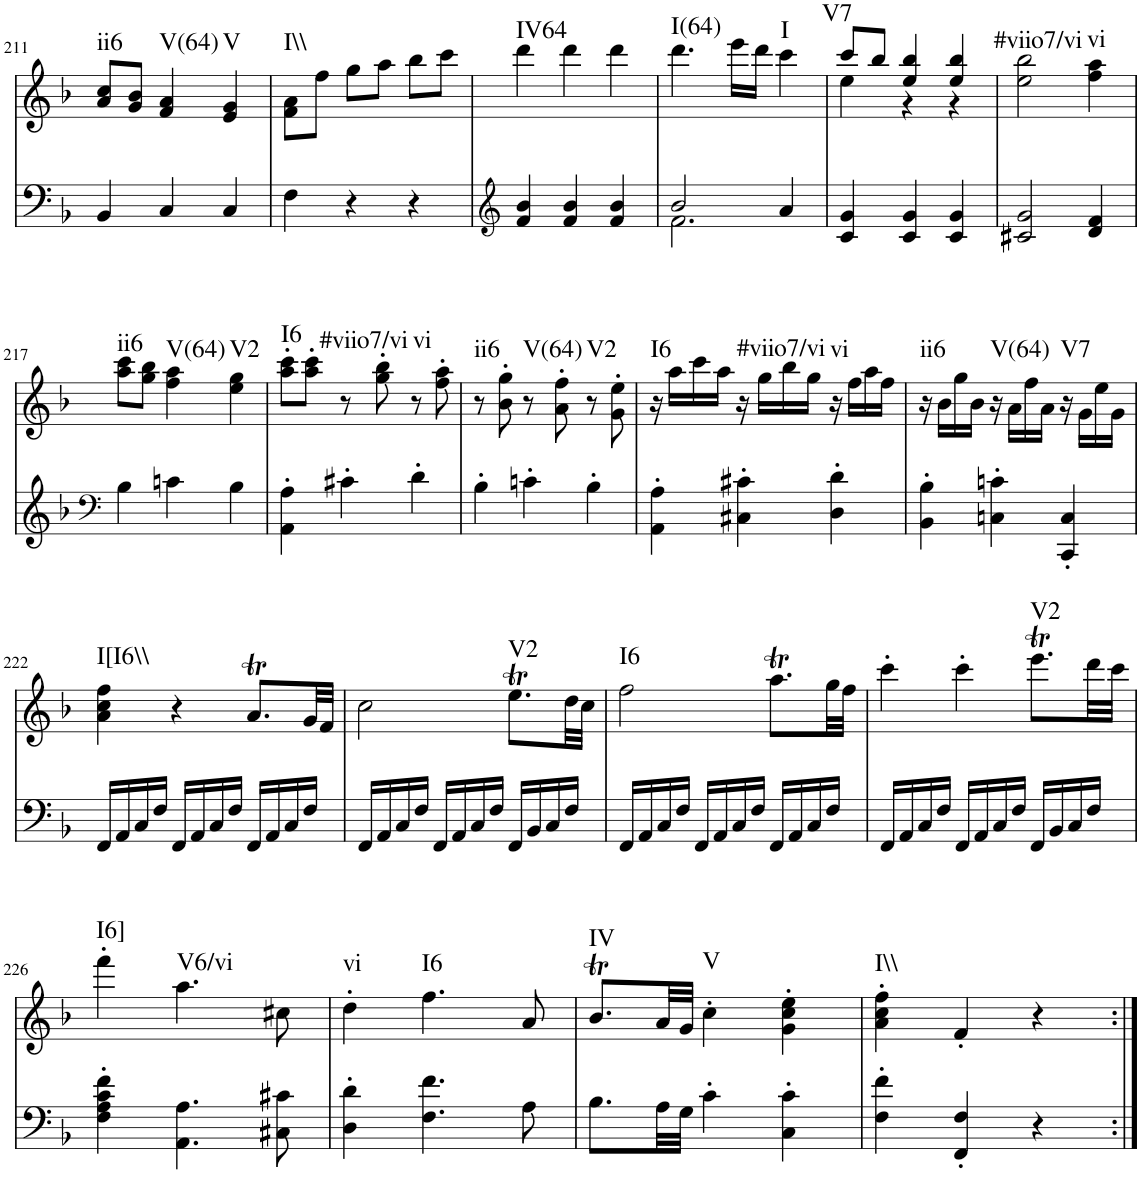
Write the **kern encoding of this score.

**kern	**kern	**harte
*part1	*part1	*part1
*staff2	*staff1	*
*I"Piano, Piano right	*	*
*I'Pno.	*	*
!!LO:PB:g=z
*clefF4	*clefG2	*
*k[b-]	*k[b-]	*
*M3/4	*M3/4	*
=211	=211	=211
!	!	!LO:H:kt=ii6
4BB-/	8a/ 8cc/L	N
.	8g/ 8b-/J	.
!	!	!LO:H:kt=V(64)
4C/	4f/ 4a/	N
!	!	!LO:H:kt=V
4C/	4e/ 4g/	N
=212	=212	=212
!	!	!LO:H:kt=I\\
4F\	8f\ 8a\L	N
.	8ff\J	.
4r	8gg\L	.
.	8aa\J	.
4r	8bb-\L	.
.	8ccc\J	.
=213	=213	=213
*clefG2	*	*
!	!	!LO:H:kt=IV64
4f/ 4b-/	4ddd\	N
4f/ 4b-/	4ddd\	.
4f/ 4b-/	4ddd\	.
=214	=214	=214
*^	*	*
!	!	!	!LO:H:kt=I(64)
2b-/	2.f\	4.ddd\	N
.	.	16eee\LL	.
.	.	16ddd\JJ	.
!	!	!	!LO:H:kt=I
4a/	.	4ccc\	N
*v	*v	*	*
=215	=215	=215
*	*^	*
!	!	!	!LO:H:kt=V7
4c/ 4g/	8ccc/L	4ee\	N
.	8bb-/J	.	.
4c/ 4g/	4ee/ 4bb-/	4r	.
4c/ 4g/	4ee/ 4bb-/	4r	.
=216	=216	=216	=216
!	!	!	!LO:H:kt=#viio7/vi
*	*v	*v	*
2c#X/ 2g/	2ee\ 2bb-\	N
!	!	!LO:H:kt=vi
4d/ 4f/	4ff\ 4aa\	N
!!LO:LB:g=z
=217	=217	=217
*clefF4	*	*
!	!	!LO:H:kt=ii6
4B-\	8aa\ 8ccc\L	N
.	8gg\ 8bb-\J	.
!	!	!LO:H:kt=V(64)
4cn\	4ff\ 4aa\	N
!	!	!LO:H:kt=V2
4B-\	4ee\ 4gg\	N
=218	=218	=218
!	!	!LO:H:kt=I6
4AA\' 4A\'	8aa\' 8ccc\'L	N
.	8aa\' 8ccc\'J	.
!	!	!LO:H:kt=#viio7/vi
4c#X'\	8r	N
.	8gg\' 8bb-\'	.
!	!	!LO:H:kt=vi
4d'\	8r	N
.	8ff\' 8aa\'	.
=219	=219	=219
!	!	!LO:H:kt=ii6
4B-'\	8r	N
.	8b-\' 8gg\'	.
!	!	!LO:H:kt=V(64)
4cn'\	8r	N
.	8a\' 8ff\'	.
!	!	!LO:H:kt=V2
4B-'\	8r	N
.	8g\' 8ee\'	.
=220	=220	=220
!	!	!LO:H:kt=I6
4AA\' 4A\'	16r	N
.	16aa\LL	.
.	16ccc\	.
.	16aa\JJ	.
!	!	!LO:H:kt=#viio7/vi
4C#X\' 4c#X\'	16r	N
.	16gg\LL	.
.	16bb-\	.
.	16gg\JJ	.
!	!	!LO:H:kt=vi
4D\' 4d\'	16r	N
.	16ff\LL	.
.	16aa\	.
.	16ff\JJ	.
=221	=221	=221
!	!	!LO:H:kt=ii6
4BB-\' 4B-\'	16r	N
.	16b-\LL	.
.	16gg\	.
.	16b-\JJ	.
!	!	!LO:H:kt=V(64)
4Cn\' 4cn\'	16r	N
.	16a\LL	.
.	16ff\	.
.	16a\JJ	.
!	!	!LO:H:kt=V7
4CC/' 4C/'	16r	N
.	16g\LL	.
.	16ee\	.
.	16g\JJ	.
!!LO:LB:g=z
=222	=222	=222
!	!	!LO:H:kt=I[I6\\
16FF/LL	4a\ 4cc\ 4ff\	N
16AA/	.	.
16C/	.	.
16F/JJ	.	.
16FF/LL	4r	.
16AA/	.	.
16C/	.	.
16F/JJ	.	.
16FF/LL	8.at/L	.
16AA/	.	.
16C/	.	.
16F/JJ	32g/LL	.
.	32f/JJJ	.
=223	=223	=223
16FF/LL	2cc\	.
16AA/	.	.
16C/	.	.
16F/JJ	.	.
16FF/LL	.	.
16AA/	.	.
16C/	.	.
16F/JJ	.	.
!	!	!LO:H:kt=V2
16FF/LL	8.eet\L	N
16BB-/	.	.
16C/	.	.
16F/JJ	32dd\LL	.
.	32cc\JJJ	.
=224	=224	=224
!	!	!LO:H:kt=I6
16FF/LL	2ff\	N
16AA/	.	.
16C/	.	.
16F/JJ	.	.
16FF/LL	.	.
16AA/	.	.
16C/	.	.
16F/JJ	.	.
16FF/LL	8.aat\L	.
16AA/	.	.
16C/	.	.
16F/JJ	32gg\LL	.
.	32ff\JJJ	.
=225	=225	=225
16FF/LL	4ccc'\	.
16AA/	.	.
16C/	.	.
16F/JJ	.	.
16FF/LL	4ccc'\	.
16AA/	.	.
16C/	.	.
16F/JJ	.	.
!	!	!LO:H:kt=V2
16FF/LL	8.eeet\L	N
16BB-/	.	.
16C/	.	.
16F/JJ	32ddd\LL	.
.	32ccc\JJJ	.
!!LO:LB:g=z
=226	=226	=226
!	!	!LO:H:kt=I6]
4F\' 4A\' 4c\' 4f\'	4fff'\	N
!	!	!LO:H:kt=V6/vi
4.AA\ 4.A\	4.aa\	N
8C#X\ 8c#X\	8cc#X\	.
=227	=227	=227
!	!	!LO:H:kt=vi
4D\' 4d\'	4dd'\	N
!	!	!LO:H:kt=I6
4.F\ 4.f\	4.ff\	N
8A\	8a/	.
=228	=228	=228
!	!	!LO:H:kt=IV
8.B-\L	8.b-T/L	N
32A\LL	32a/LL	.
32G\JJJ	32g/JJJ	.
!	!	!LO:H:kt=V
4c'\	4cc'\	N
4C\' 4c\'	4g\' 4cc\' 4ee\'	.
=229	=229	=229
!	!	!LO:H:kt=I\\
4F\' 4f\'	4a\' 4cc\' 4ff\'	N
4FF/' 4F/'	4f'/	.
4r	4r	.
=:|!	=:|!	=:|!
*-	*-	*-
